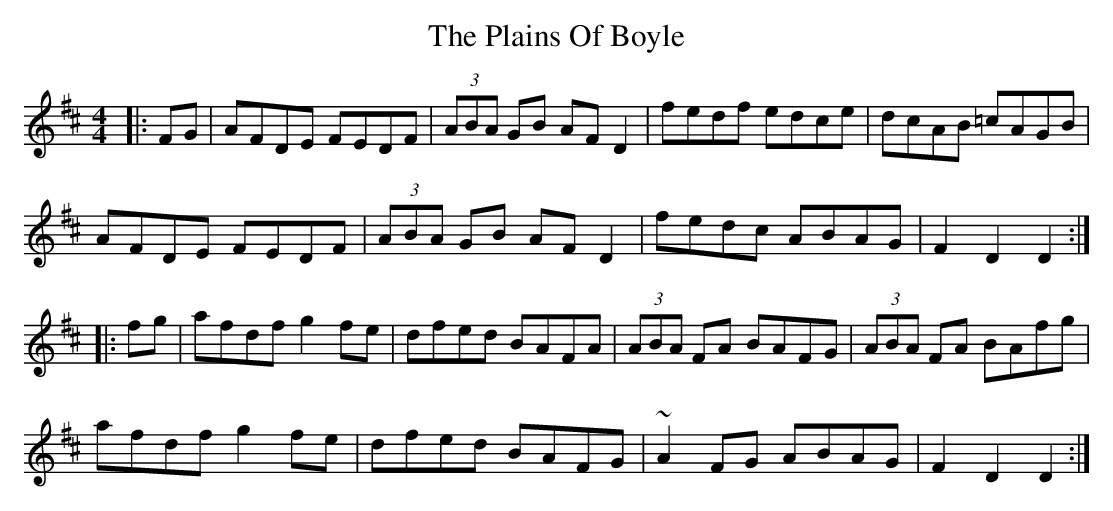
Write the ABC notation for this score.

X:1
T: The Plains Of Boyle
M: 4/4
L: 1/8
K: Dmaj
|:FG|AFDE FEDF|(3ABA GB AF D2|fedf edce|dcAB =cAGB|
AFDE FEDF|(3ABA GB AF D2|fedc ABAG|F2D2 D2:|
|:fg|afdf g2 fe|dfed BAFA|(3ABA FA BAFG|(3ABA FA BAfg|
afdf g2 fe|dfed BAFG|~A2 FG ABAG|F2D2 D2:|
